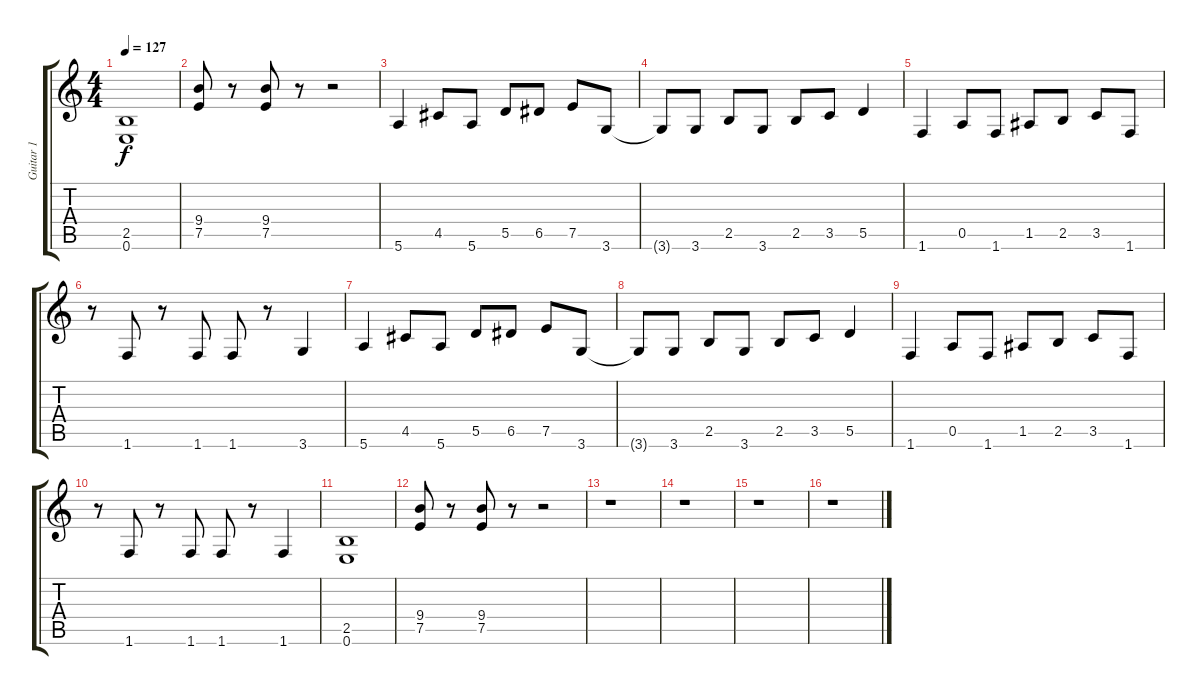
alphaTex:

\track ("Guitar 1" "Guitar 1") {instrument overdrivenguitar}
\staff {score tabs}
\tuning (E4 B3 G3 D3 A2 E2) {hide}
\ts (4 4)
\tempo 127
\clef g2
\ks c
(2.5 0.6).1{dy f} |
(9.4 7.5).8 r.8 (9.4 7.5).8 r.8 r.2 |
5.6.4 4.5.8 5.6.8 5.5.8 6.5.8 7.5.8 3.6.8 |
3.6{t}.8 3.6.8 2.5.8 3.6.8 2.5.8 3.5.8 5.5.4 |
1.6.4 0.5.8 1.6.8 1.5.8 2.5.8 3.5.8 1.6.8 |
r.8 1.6.8 r.8 1.6.8 1.6.8 r.8 3.6.4 |
5.6.4 4.5.8 5.6.8 5.5.8 6.5.8 7.5.8 3.6.8 |
3.6{t}.8 3.6.8 2.5.8 3.6.8 2.5.8 3.5.8 5.5.4 |
1.6.4 0.5.8 1.6.8 1.5.8 2.5.8 3.5.8 1.6.8 |
r.8 1.6.8 r.8 1.6.8 1.6.8 r.8 1.6.4 |
(2.5 0.6).1 |
(9.4 7.5).8 r.8 (9.4 7.5).8 r.8 r.2 |
r.1 |
r.1 |
r.1 |
r.1
